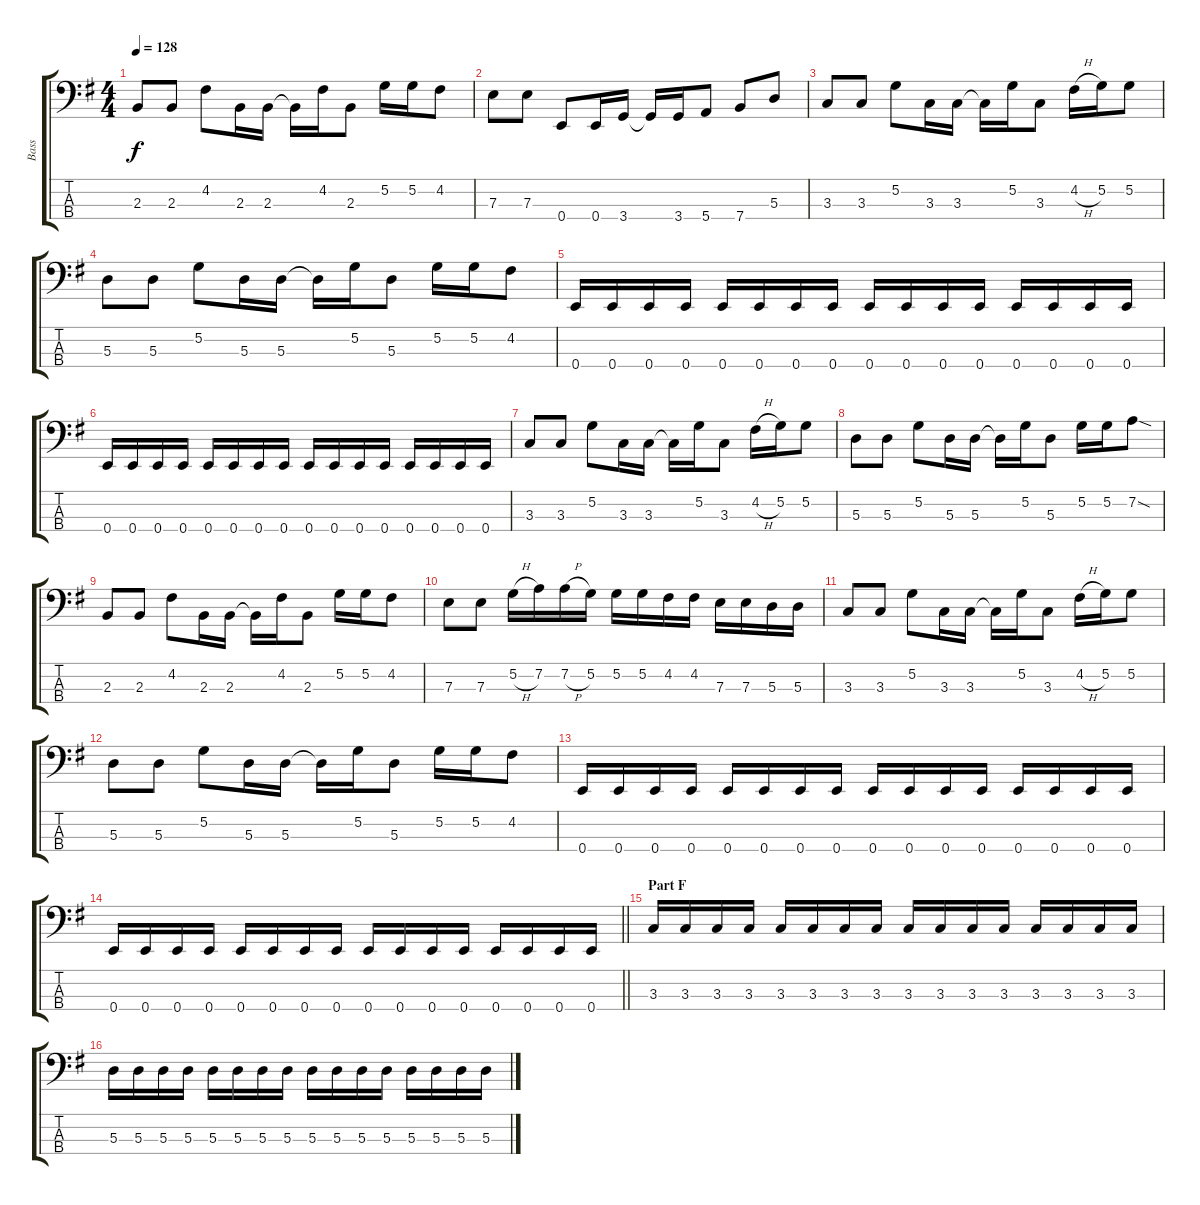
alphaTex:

\track ("Bass" "Bass") {instrument electricbasspick}
\staff {score tabs}
\tuning (G2 D2 A1 E1) {hide}
\ts (4 4)
\tempo 128
\clef f4
\ks g
2.3.8{dy f} 2.3.8 4.2.8 2.3.16 2.3.16 2.3{t}.16 4.2.16 2.3.8 5.2.16 5.2.16 4.2.8 |
7.3.8 7.3.8 0.4.8 0.4.16 3.4.16 3.4{t}.16 3.4.16 5.4.8 7.4.8 5.3.8 |
3.3.8 3.3.8 5.2.8 3.3.16 3.3.16 3.3{t}.16 5.2.16 3.3.8 4.2{h}.16 5.2.16 5.2.8 |
5.3.8 5.3.8 5.2.8 5.3.16 5.3.16 5.3{t}.16 5.2.16 5.3.8 5.2.16 5.2.16 4.2.8 |
0.4.16 0.4.16 0.4.16 0.4.16 0.4.16 0.4.16 0.4.16 0.4.16 0.4.16 0.4.16 0.4.16 0.4.16 0.4.16 0.4.16 0.4.16 0.4.16 |
0.4.16 0.4.16 0.4.16 0.4.16 0.4.16 0.4.16 0.4.16 0.4.16 0.4.16 0.4.16 0.4.16 0.4.16 0.4.16 0.4.16 0.4.16 0.4.16 |
3.3.8 3.3.8 5.2.8 3.3.16 3.3.16 3.3{t}.16 5.2.16 3.3.8 4.2{h}.16 5.2.16 5.2.8 |
5.3.8 5.3.8 5.2.8 5.3.16 5.3.16 5.3{t}.16 5.2.16 5.3.8 5.2.16 5.2.16 7.2{sod}.8 |
2.3.8 2.3.8 4.2.8 2.3.16 2.3.16 2.3{t}.16 4.2.16 2.3.8 5.2.16 5.2.16 4.2.8 |
7.3.8 7.3.8 5.2{h}.16 7.2.16 7.2{h}.16 5.2.16 5.2.16 5.2.16 4.2.16 4.2.16 7.3.16 7.3.16 5.3.16 5.3.16 |
3.3.8 3.3.8 5.2.8 3.3.16 3.3.16 3.3{t}.16 5.2.16 3.3.8 4.2{h}.16 5.2.16 5.2.8 |
5.3.8 5.3.8 5.2.8 5.3.16 5.3.16 5.3{t}.16 5.2.16 5.3.8 5.2.16 5.2.16 4.2.8 |
0.4.16 0.4.16 0.4.16 0.4.16 0.4.16 0.4.16 0.4.16 0.4.16 0.4.16 0.4.16 0.4.16 0.4.16 0.4.16 0.4.16 0.4.16 0.4.16 |
\barLineRight lightlight
0.4.16 0.4.16 0.4.16 0.4.16 0.4.16 0.4.16 0.4.16 0.4.16 0.4.16 0.4.16 0.4.16 0.4.16 0.4.16 0.4.16 0.4.16 0.4.16 |
\section ("" "Part F")
3.3.16 3.3.16 3.3.16 3.3.16 3.3.16 3.3.16 3.3.16 3.3.16 3.3.16 3.3.16 3.3.16 3.3.16 3.3.16 3.3.16 3.3.16 3.3.16 |
5.3.16 5.3.16 5.3.16 5.3.16 5.3.16 5.3.16 5.3.16 5.3.16 5.3.16 5.3.16 5.3.16 5.3.16 5.3.16 5.3.16 5.3.16 5.3.16
